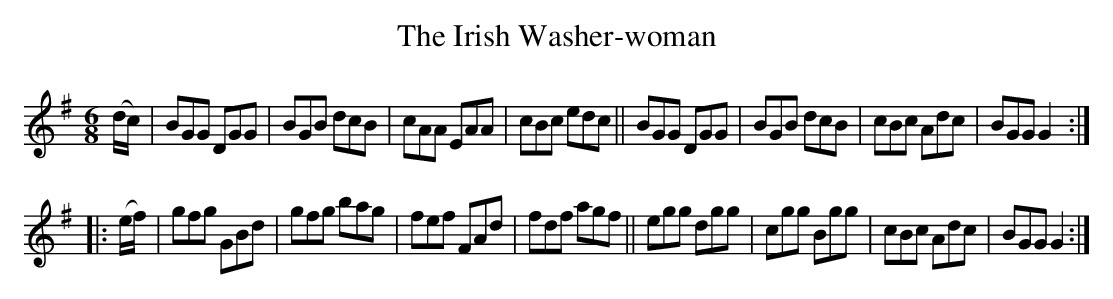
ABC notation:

X:1
T: The Irish Washer-woman
M: 6/8
L: 1/8
K: G
(d/c/) |\
BGG DGG | BGB dcB | cAA EAA | cBc edc ||\
BGG DGG | BGB dcB | cBc Adc | BGG G2 :|
|: (e/f/) |\
gfg GBd | gfg bag | fef FAd | fdf agf ||\
egg dgg | cgg Bgg | cBc Adc | BGG G2 :|
